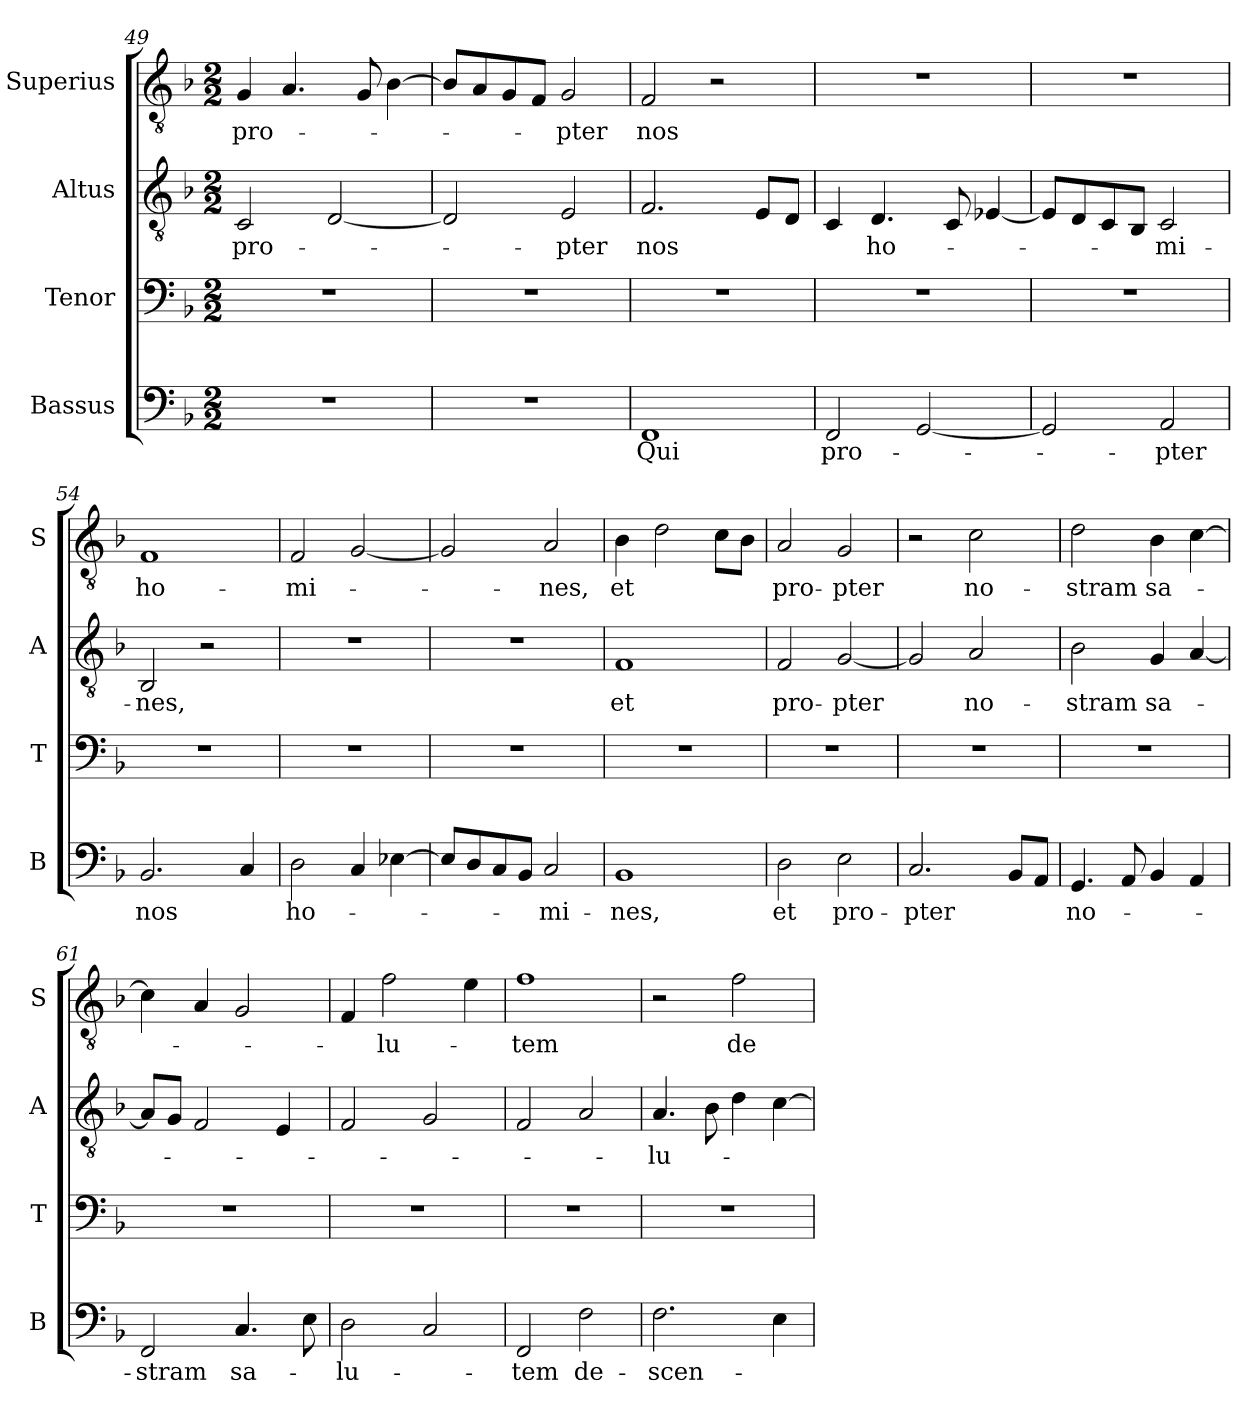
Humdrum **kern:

**kern	**text	**kern	**kern	**text	**kern	**text
*part4	*part4	*part3	*part2	*part2	*part1	*part1
*staff4	*staff4	*staff3	*staff2	*staff2	*staff1	*staff1
*I"Bassus	*	*I"Tenor	*I"Altus	*	*I"Superius	*
*I'B	*	*I'T	*I'A	*	*I'S	*
*clefF4	*	*clefF4	*clefGv2	*	*clefGv2	*
*k[b-]	*	*k[b-]	*k[b-]	*	*k[b-]	*
*M2/2	*	*M2/2	*M2/2	*	*M2/2	*
=49	=49	=49	=49	=49	=49	=49
1r	.	1r	2C	pro-	4G	pro-
.	.	.	.	.	4.A	.
.	.	.	[2D	.	.	.
.	.	.	.	.	8G	.
.	.	.	.	.	[4B-	.
=50	=50	=50	=50	=50	=50	=50
1r	.	1r	2D]	.	8B-L]	.
.	.	.	.	.	8A	.
.	.	.	.	.	8G	.
.	.	.	.	.	8FJ	.
.	.	.	2E	-pter	2G	-pter
=51	=51	=51	=51	=51	=51	=51
1FF	Qui	1r	2.F	nos	2F	nos
.	.	.	.	.	2r	.
.	.	.	8EL	.	.	.
.	.	.	8DJ	.	.	.
=52	=52	=52	=52	=52	=52	=52
2FF	pro-	1r	4C	.	1r	.
.	.	.	4.D	ho-	.	.
[2GG	.	.	.	.	.	.
.	.	.	8C	.	.	.
.	.	.	[4E-X	.	.	.
=53	=53	=53	=53	=53	=53	=53
2GG]	.	1r	8E-L]	.	1r	.
.	.	.	8D	.	.	.
.	.	.	8C	.	.	.
.	.	.	8BB-J	.	.	.
2AA	-pter	.	2C	-mi-	.	.
=54	=54	=54	=54	=54	=54	=54
!	!	!	!	!	!	!LO:LY:i
2.BB-	nos	1r	2BB-	-nes,	1F	ho-
.	.	.	2r	.	.	.
4C	.	.	.	.	.	.
=55	=55	=55	=55	=55	=55	=55
!	!	!	!	!	!	!LO:LY:i
2D	ho-	1r	1r	.	2F	-mi-
4C	.	.	.	.	[2G	.
[4E-X	.	.	.	.	.	.
=56	=56	=56	=56	=56	=56	=56
8E-L]	.	1r	1r	.	2G]	.
8D	.	.	.	.	.	.
8C	.	.	.	.	.	.
8BB-J	.	.	.	.	.	.
!	!	!	!	!	!	!LO:LY:i
2C	-mi-	.	.	.	2A	-nes,
=57	=57	=57	=57	=57	=57	=57
1BB-	-nes,	1r	1F	et	4B-	et
.	.	.	.	.	2d	.
.	.	.	.	.	8cL	.
.	.	.	.	.	8B-J	.
=58	=58	=58	=58	=58	=58	=58
2D	et	1r	2F	pro-	2A	pro-
2E	pro-	.	[2G	-pter	2G	-pter
=59	=59	=59	=59	=59	=59	=59
2.C	-pter	1r	2G]	.	2r	.
.	.	.	2A	no-	2c	no-
8BB-L	.	.	.	.	.	.
8AAJ	.	.	.	.	.	.
=60	=60	=60	=60	=60	=60	=60
4.GG	no-	1r	2B-	-stram	2d	-stram
8AA	.	.	.	.	.	.
4BB-	.	.	4G	sa-	4B-	sa-
4AA	.	.	[4A	.	[4c	.
=61	=61	=61	=61	=61	=61	=61
2FF	-stram	1r	8AL]	.	4c]	.
.	.	.	8GJ	.	.	.
.	.	.	2F	.	4A	.
4.C	sa-	.	.	.	2G	.
.	.	.	4E	.	.	.
8E	.	.	.	.	.	.
=62	=62	=62	=62	=62	=62	=62
2D	-lu-	1r	2F	.	4F	.
.	.	.	.	.	2f	-lu-
2C	.	.	2G	.	.	.
.	.	.	.	.	4e	.
=63	=63	=63	=63	=63	=63	=63
2FF	-tem	1r	2F	.	1f	-tem
2F	de-	.	2A	.	.	.
=64	=64	=64	=64	=64	=64	=64
2.F	-scen-	1r	4.A	-lu-	2r	.
.	.	.	8B-	.	.	.
.	.	.	4d	.	2f	de-
4E	.	.	[4c	.	.	.
=	=	=	=	=	=	=
*-	*-	*-	*-	*-	*-	*-
